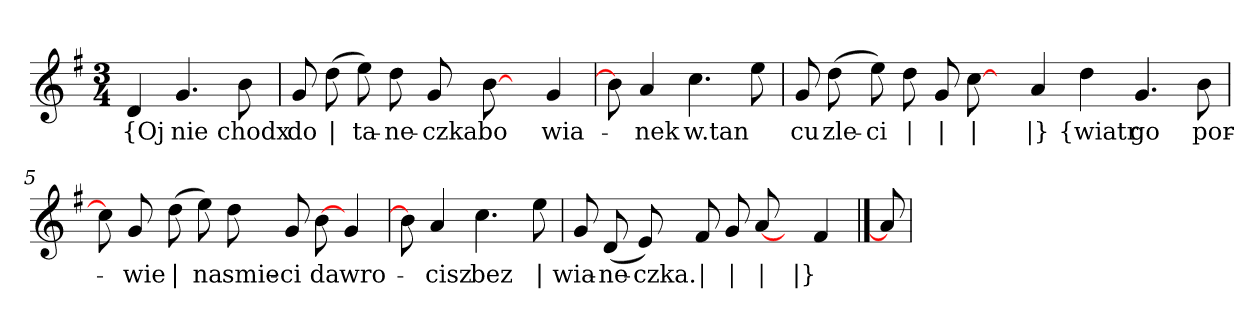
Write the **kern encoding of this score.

**kern	**text
*part1	*part1
*staff1	*staff1
*clefG2	*
*k[f#]	*
*G:	*
*M3/4	*
=	=
4d	{Oj
4.g	nie
8b	chodx
=2	=2
8g	do
(8dd	|
8ee)	ta-
8dd	-ne-
8g	-czka
[8b	bo
8ryy	.
4g	wia-
=3	=3
8b]	.
4a	-nek
4.cc	w.tan
8ee	--
=4	=4
8g	-cu
(8dd	zle-
8ee)	-ci
8dd	|
8g	|
[8cc	|
8ryy	.
4a	|}
4dd	{wiatr
4.g	go
8b	por-
=5	=5
8cc]	.
8g	-wie
(8dd	|
8ee)	na
8dd	smie-
8g	-ci
[8b	da
4g	wro-
=6	=6
8b]	.
4a	-cisz
4.cc	bez
8ee	|
=7	=7
8g	wia-
(8d	-ne-
8e)	-czka.
8f#	|
8g	|
[8a	|
8ryy	.
4f#	|}
==8	==8
8a]	.
=	=
*-	*-
